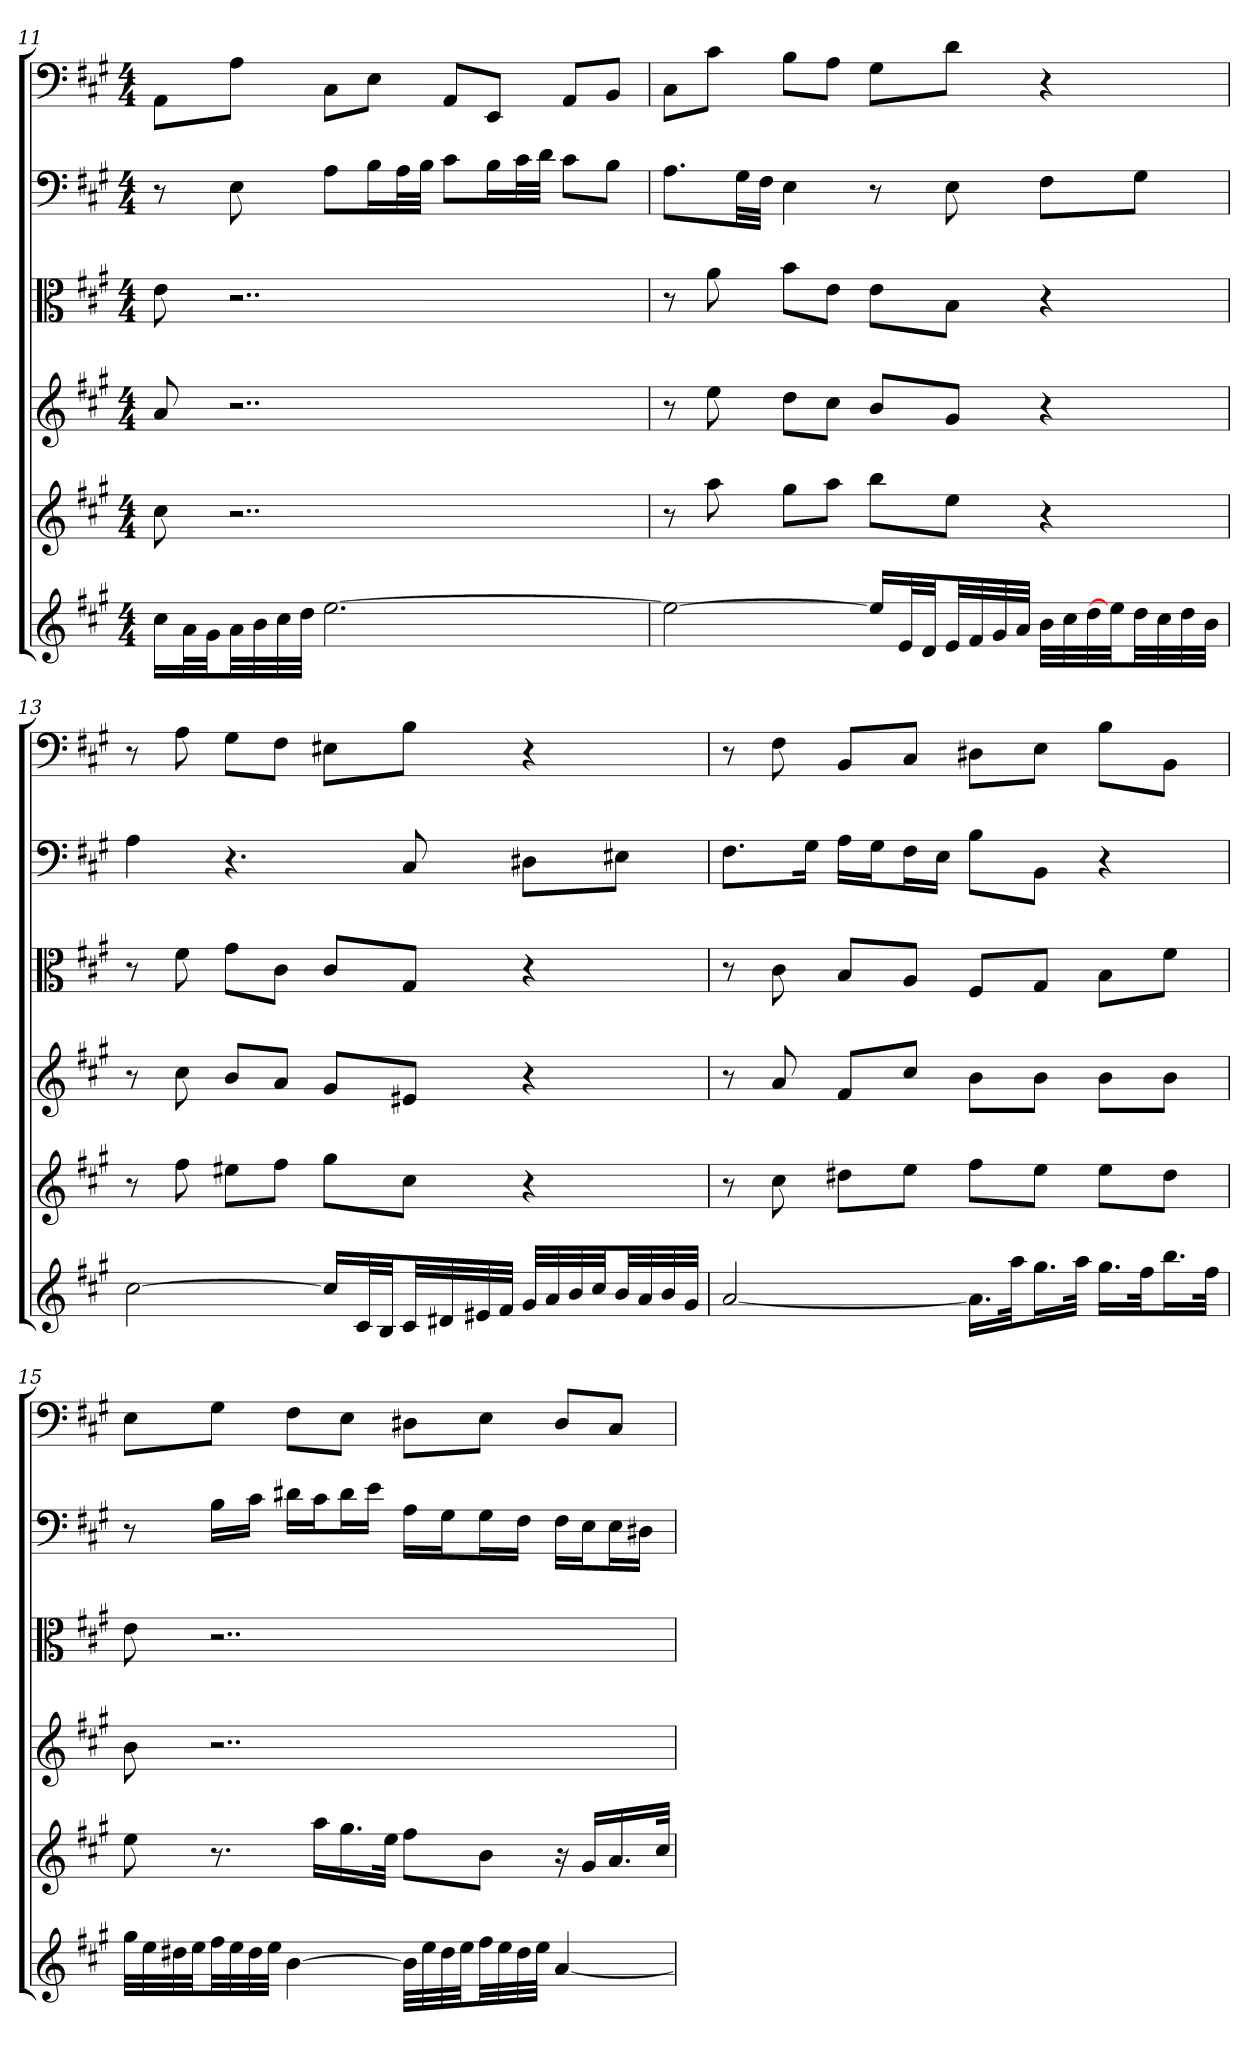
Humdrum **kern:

**kern	**kern	**kern	**kern	**kern	**kern
*part6	*part5	*part4	*part3	*part2	*part1
*staff6	*staff5	*staff4	*staff3	*staff2	*staff1
*	*	*	*clefC3	*clefF4	*clefF4
*k[f#c#g#]	*k[f#c#g#]	*k[f#c#g#]	*k[f#c#g#]	*k[f#c#g#]	*k[f#c#g#]
*A:	*A:	*A:	*A:	*A:	*A:
*M4/4	*M4/4	*M4/4	*M4/4	*M4/4	*M4/4
=11	=11	=11	=11	=11	=11
16cc#LL	8cc#	8a	8e	8r	8AA\L
32aL	.	.	.	.	.
32g#JJ	.	.	.	.	.
32aLL	2..r	2..r	2..r	8E	8A\J
32b	.	.	.	.	.
32cc#	.	.	.	.	.
32ddJJJ	.	.	.	.	.
[2.ee	.	.	.	8A\L	8C#\L
.	.	.	.	16B\L	8E\J
.	.	.	.	32A\L	.
.	.	.	.	32B\JJJ	.
.	.	.	.	8c#\L	8AA/L
.	.	.	.	16B\L	8EE/J
.	.	.	.	32c#\L	.
.	.	.	.	32d\JJJ	.
.	.	.	.	8c#\L	8AA/L
.	.	.	.	8B\J	8BB/J
=12	=12	=12	=12	=12	=12
2ee_	8r	8r	8r	8.A\L	8C#\L
.	8aa	8ee	8a	.	8c#\J
.	.	.	.	32G#\LL	.
.	.	.	.	32F#\JJJ	.
.	8gg#L	8ddL	8b\L	4E	8B\L
.	8aaJ	8cc#J	8e\J	.	8A\J
16eeLL]	8bbL	8bL	8e\L	8r	8G#\L
32eL	.	.	.	.	.
32dJJ	.	.	.	.	.
32eLL	8eeJ	8g#J	8B\J	8E	8d\J
32f#	.	.	.	.	.
32g#	.	.	.	.	.
32aJJJ	.	.	.	.	.
32bLLL	4r	4r	4r	8F#\L	4r
32cc#	.	.	.	.	.
32dd	.	.	.	.	.
32eeJJ]	.	.	.	.	.
32ddLL	.	.	.	8G#\J	.
32cc#	.	.	.	.	.
32dd	.	.	.	.	.
32bJJJ	.	.	.	.	.
=13	=13	=13	=13	=13	=13
[2cc#	8r	8r	8r	4A	8r
.	8ff#	8cc#	8f#	.	8A
.	8ee#XL	8bL	8g#\L	4.r	8G#\L
.	8ff#J	8aJ	8c#\J	.	8F#\J
16cc#LL]	8gg#L	8g#L	8c#/L	.	8E#X\L
32c#L	.	.	.	.	.
32BJJ	.	.	.	.	.
32c#LL	8cc#J	8e#XJ	8G#/J	8C#	8B\J
32d#X	.	.	.	.	.
32e#X	.	.	.	.	.
32f#JJJ	.	.	.	.	.
32g#LLL	4r	4r	4r	8D#X\L	4r
32a	.	.	.	.	.
32b	.	.	.	.	.
32cc#JJ	.	.	.	.	.
32bLL	.	.	.	8E#X\J	.
32a	.	.	.	.	.
32b	.	.	.	.	.
32g#JJJ	.	.	.	.	.
=14	=14	=14	=14	=14	=14
[2a	8r	8r	8r	8.F#\L	8r
.	8cc#	8a	8c#	.	8F#
.	.	.	.	16G#\Jk	.
.	8dd#XL	8f#L	8B/L	16A\LL	8BB/L
.	.	.	.	16G#\J	.
.	8eeJ	8cc#J	8A/J	16F#\L	8C#/J
.	.	.	.	16E\JJ	.
16.aLL]	8ff#L	8bL	8F#/L	8B\L	8D#X\L
32aaJk	.	.	.	.	.
16.gg#L	8eeJ	8bJ	8G#/J	8BB\J	8E\J
32aaJJk	.	.	.	.	.
16.gg#LL	8eeL	8bL	8B\L	4r	8B\L
32ff#Jk	.	.	.	.	.
16.bbL	8dd#J	8bJ	8f#\J	.	8BB\J
32ff#JJk	.	.	.	.	.
=15	=15	=15	=15	=15	=15
32gg#LLL	8ee	8b	8e	8r	8E\L
32ee	.	.	.	.	.
32dd#X	.	.	.	.	.
32eeJJ	.	.	.	.	.
32ff#LL	8.r	2..r	2..r	16B\LL	8G#\J
32ee	.	.	.	.	.
32dd#	.	.	.	16c#\JJ	.
32eeJJJ	.	.	.	.	.
[4b	.	.	.	16d#X\LL	8F#\L
.	16aaLL	.	.	16c#\J	.
.	16.gg#	.	.	16d#\L	8E\J
.	.	.	.	16e\JJ	.
.	32eeJJk	.	.	.	.
32bLLL]	8ff#L	.	.	16A\LL	8D#X\L
32ee	.	.	.	.	.
32dd#	.	.	.	16G#\J	.
32eeJJ	.	.	.	.	.
32ff#LL	8bJ	.	.	16G#\L	8E\J
32ee	.	.	.	.	.
32dd#	.	.	.	16F#\JJ	.
32eeJJJ	.	.	.	.	.
[4a	16r	.	.	16F#\LL	8D#/L
.	16g#LL	.	.	16E\J	.
.	16.a	.	.	16E\L	8C#/J
.	.	.	.	16D#X\JJ	.
.	32cc#JJk	.	.	.	.
=	=	=	=	=	=
*-	*-	*-	*-	*-	*-
